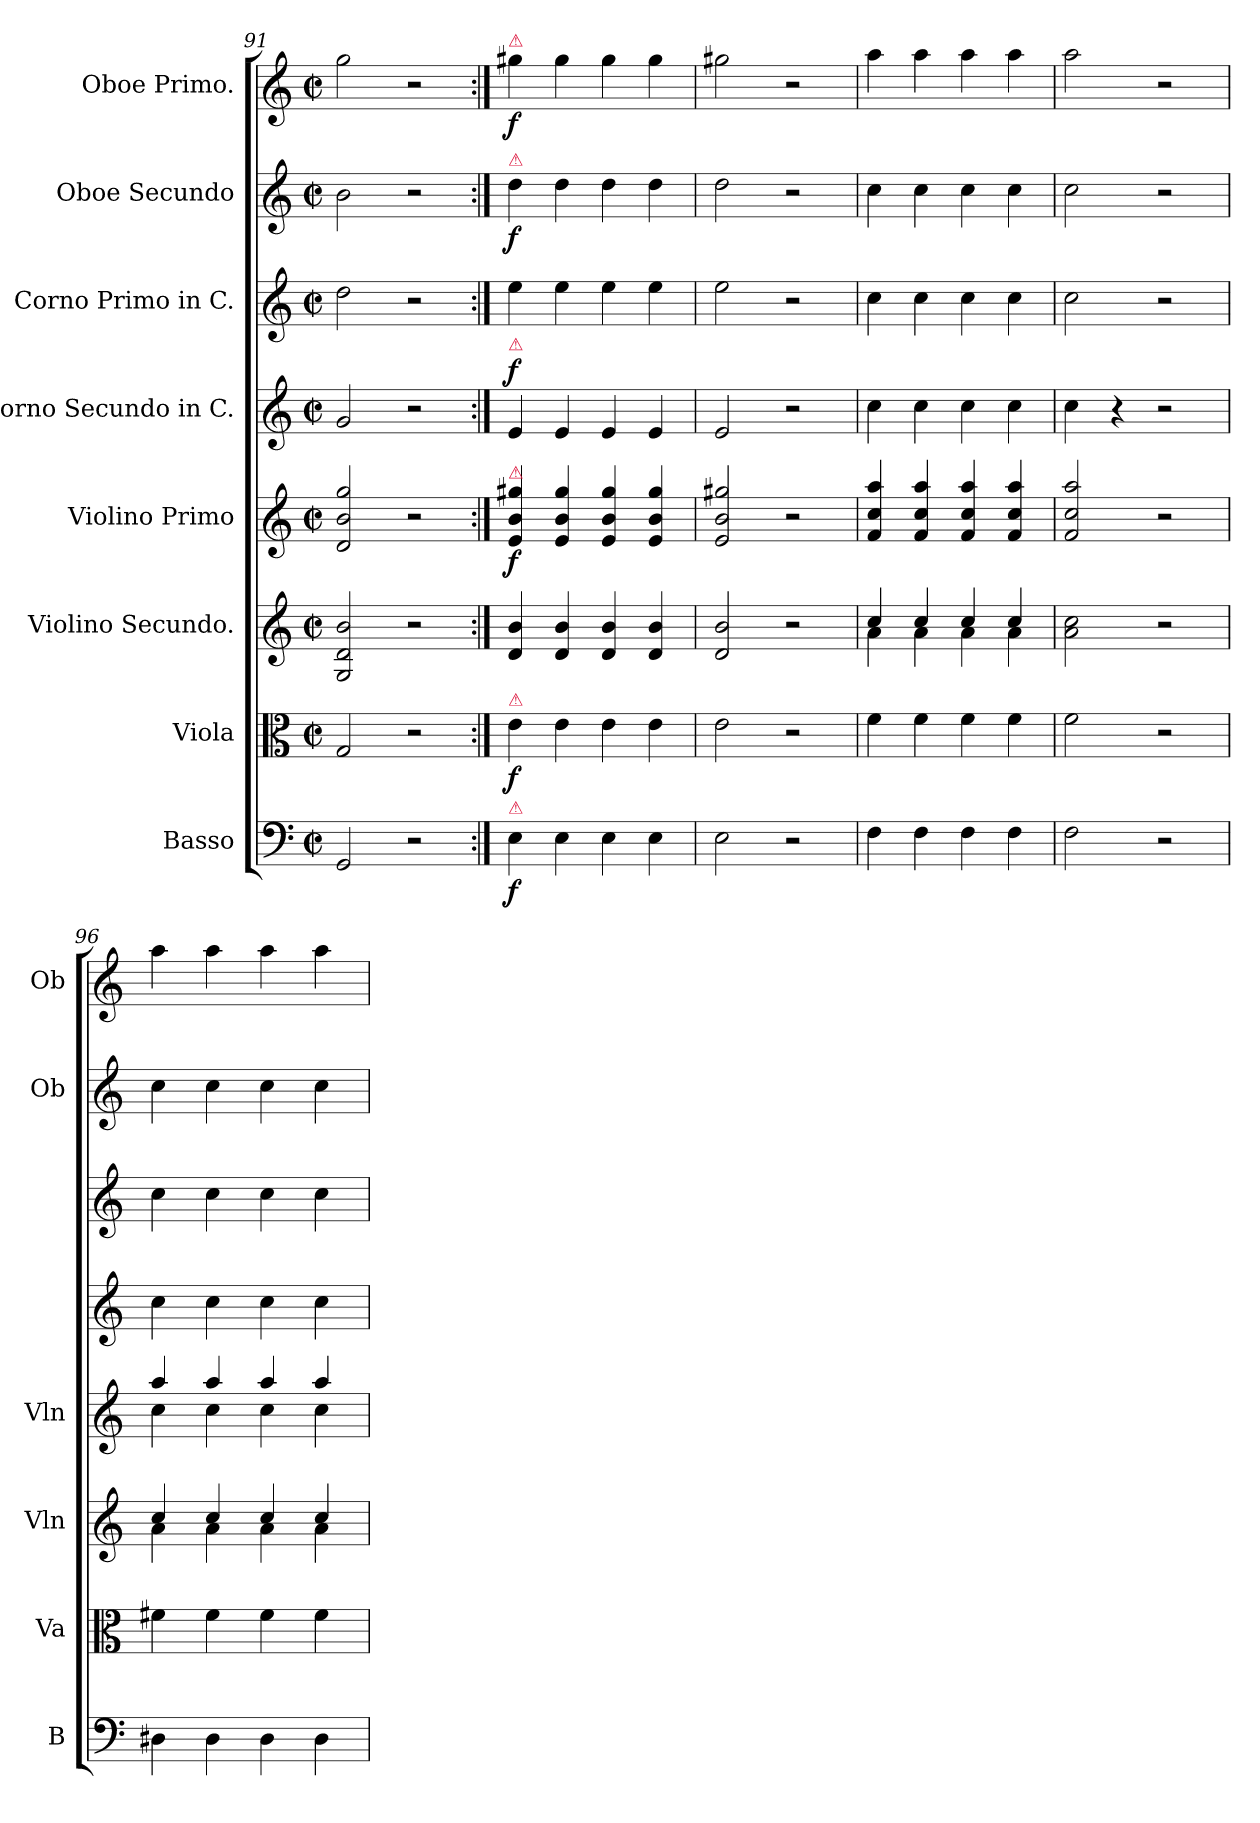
**kern	**dynam	**kern	**dynam	**kern	**kern	**dynam	**kern	**dynam	**kern	**kern	**dynam	**kern	**dynam
*part8	*part8	*part7	*part7	*part6	*part5	*part5	*part4	*part4	*part3	*part2	*part2	*part1	*part1
*staff8	*staff8	*staff7	*staff7	*staff6	*staff5	*staff5	*staff4	*staff4	*staff3	*staff2	*staff2	*staff1	*staff1
*I"Basso	*	*I"Viola	*	*I"Violino Secundo.	*I"Violino Primo	*	*I"Corno Secundo in C.	*	*I"Corno Primo in C.	*I"Oboe Secundo	*	*I"Oboe Primo.	*
*I'B	*	*I'Va	*	*I'Vln	*I'Vln	*	*	*	*	*I'Ob	*	*I'Ob	*
*clefF4	*	*clefC3	*	*clefG2	*clefG2	*	*clefG2	*	*clefG2	*clefG2	*	*clefG2	*
*k[]	*	*k[]	*	*k[]	*k[]	*	*k[]	*	*k[]	*k[]	*	*k[]	*
*C:	*	*C:	*	*C:	*C:	*	*C:	*	*C:	*C:	*	*C:	*
*M2/2	*	*M2/2	*	*M2/2	*M2/2	*	*M2/2	*	*M2/2	*M2/2	*	*M2/2	*
*met(c|)	*	*met(c|)	*	*met(c|)	*met(c|)	*	*met(c|)	*	*met(c|)	*met(c|)	*	*met(c|)	*
=91	=91	=91	=91	=91	=91	=91	=91	=91	=91	=91	=91	=91	=91
2GG/	.	2G/	.	2G/ 2d/ 2b/	2d/ 2b/ 2gg/	.	2g/	.	2dd\	2b\	.	2gg\	.
2r	.	2r	.	2r	2r	.	2r	.	2r	2r	.	2r	.
=92:|!	=92:|!	=92:|!	=92:|!	=92:|!	=92:|!	=92:|!	=92:|!	=92:|!	=92:|!	=92:|!	=92:|!	=92:|!	=92:|!
!	!	!	!	!	!	!	!	!	!	!	!	!LO:TX:a:color=crimson:t=⚠	!
!	!	!	!	!	!	!	!	!	!	!LO:TX:a:color=crimson:t=⚠	!	!	!
!	!	!	!	!	!	!	!LO:TX:a:color=crimson:t=⚠	!	!	!	!	!	!
!	!	!	!	!	!LO:TX:a:color=crimson:t=⚠	!	!	!	!	!	!	!	!
!	!	!LO:TX:a:color=crimson:t=⚠	!	!	!	!	!	!	!	!	!	!	!
!LO:TX:a:color=crimson:t=⚠	!	!	!	!	!	!	!	!	!	!	!	!	!
!	!	!	!	!	!	!	!	!LO:DY:a	!	!	!	!	!
4E\	f	4e\	f	4d/ 4b/	4e/ 4b/ 4gg#X/	f	4e/	f	4ee\	4dd\	f	4gg#X\	f
4E\	.	4e\	.	4d/ 4b/	4e/ 4b/ 4gg#/	.	4e/	.	4ee\	4dd\	.	4gg#\	.
4E\	.	4e\	.	4d/ 4b/	4e/ 4b/ 4gg#/	.	4e/	.	4ee\	4dd\	.	4gg#\	.
4E\	.	4e\	.	4d/ 4b/	4e/ 4b/ 4gg#/	.	4e/	.	4ee\	4dd\	.	4gg#\	.
=93	=93	=93	=93	=93	=93	=93	=93	=93	=93	=93	=93	=93	=93
2E\	.	2e\	.	2d/ 2b/	2e/ 2b/ 2gg#X/	.	2e/	.	2ee\	2dd\	.	2gg#X\	.
2r	.	2r	.	2r	2r	.	2r	.	2r	2r	.	2r	.
=94	=94	=94	=94	=94	=94	=94	=94	=94	=94	=94	=94	=94	=94
*	*	*	*	*^	*	*	*	*	*	*	*	*	*
4F\	.	4f\	.	4cc/	4a\	4f/ 4cc/ 4aa/	.	4cc\	.	4cc\	4cc\	.	4aa\	.
4F\	.	4f\	.	4cc/	4a\	4f/ 4cc/ 4aa/	.	4cc\	.	4cc\	4cc\	.	4aa\	.
4F\	.	4f\	.	4cc/	4a\	4f/ 4cc/ 4aa/	.	4cc\	.	4cc\	4cc\	.	4aa\	.
4F\	.	4f\	.	4cc/	4a\	4f/ 4cc/ 4aa/	.	4cc\	.	4cc\	4cc\	.	4aa\	.
*	*	*	*	*v	*v	*	*	*	*	*	*	*	*	*
=95	=95	=95	=95	=95	=95	=95	=95	=95	=95	=95	=95	=95	=95
2F\	.	2f\	.	2a\ 2cc\	2f/ 2cc/ 2aa/	.	4cc\	.	2cc\	2cc\	.	2aa\	.
.	.	.	.	.	.	.	4r	.	.	.	.	.	.
2r	.	2r	.	2r	2r	.	2r	.	2r	2r	.	2r	.
=96	=96	=96	=96	=96	=96	=96	=96	=96	=96	=96	=96	=96	=96
*	*	*	*	*^	*^	*	*	*	*	*	*	*	*
4D#X\	.	4f#X\	.	4cc/	4a\	4aa/	4cc\	.	4cc\	.	4cc\	4cc\	.	4aa\	.
4D#\	.	4f#\	.	4cc/	4a\	4aa/	4cc\	.	4cc\	.	4cc\	4cc\	.	4aa\	.
4D#\	.	4f#\	.	4cc/	4a\	4aa/	4cc\	.	4cc\	.	4cc\	4cc\	.	4aa\	.
4D#\	.	4f#\	.	4cc/	4a\	4aa/	4cc\	.	4cc\	.	4cc\	4cc\	.	4aa\	.
*	*	*	*	*v	*v	*	*	*	*	*	*	*	*	*	*
*	*	*	*	*	*v	*v	*	*	*	*	*	*	*	*
=	=	=	=	=	=	=	=	=	=	=	=	=	=
*-	*-	*-	*-	*-	*-	*-	*-	*-	*-	*-	*-	*-	*-
